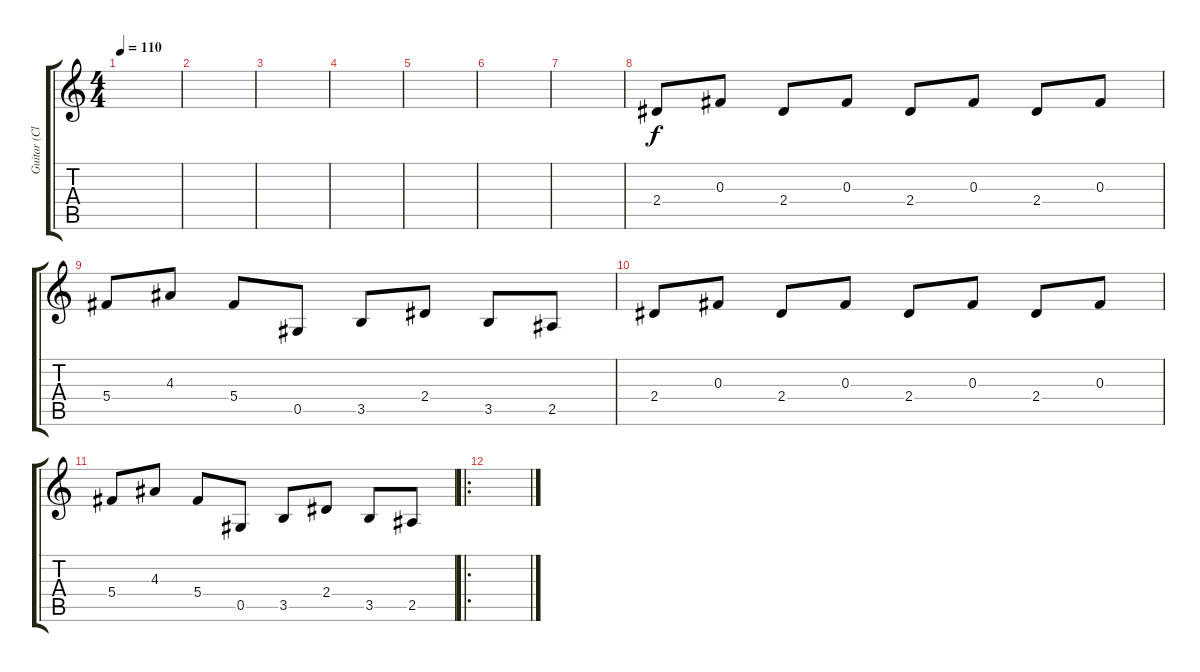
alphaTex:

\track ("Guitar (Clean)" "Guitar (Cl") {instrument electricguitarclean}
\staff {score tabs}
\tuning (Eb4 Bb3 Gb3 Db3 Ab2 Eb2) {hide}
\ts (4 4)
\tempo 110
\clef g2
\ks aminor
|
|
|
|
|
|
|
2.4.8 0.3.8 2.4.8 0.3.8 2.4.8 0.3.8 2.4.8 0.3.8 |
5.4.8 4.3.8 5.4.8 0.5.8 3.5.8 2.4.8 3.5.8 2.5.8 |
2.4.8 0.3.8 2.4.8 0.3.8 2.4.8 0.3.8 2.4.8 0.3.8 |
5.4.8 4.3.8 5.4.8 0.5.8 3.5.8 2.4.8 3.5.8 2.5.8 |
\ro
